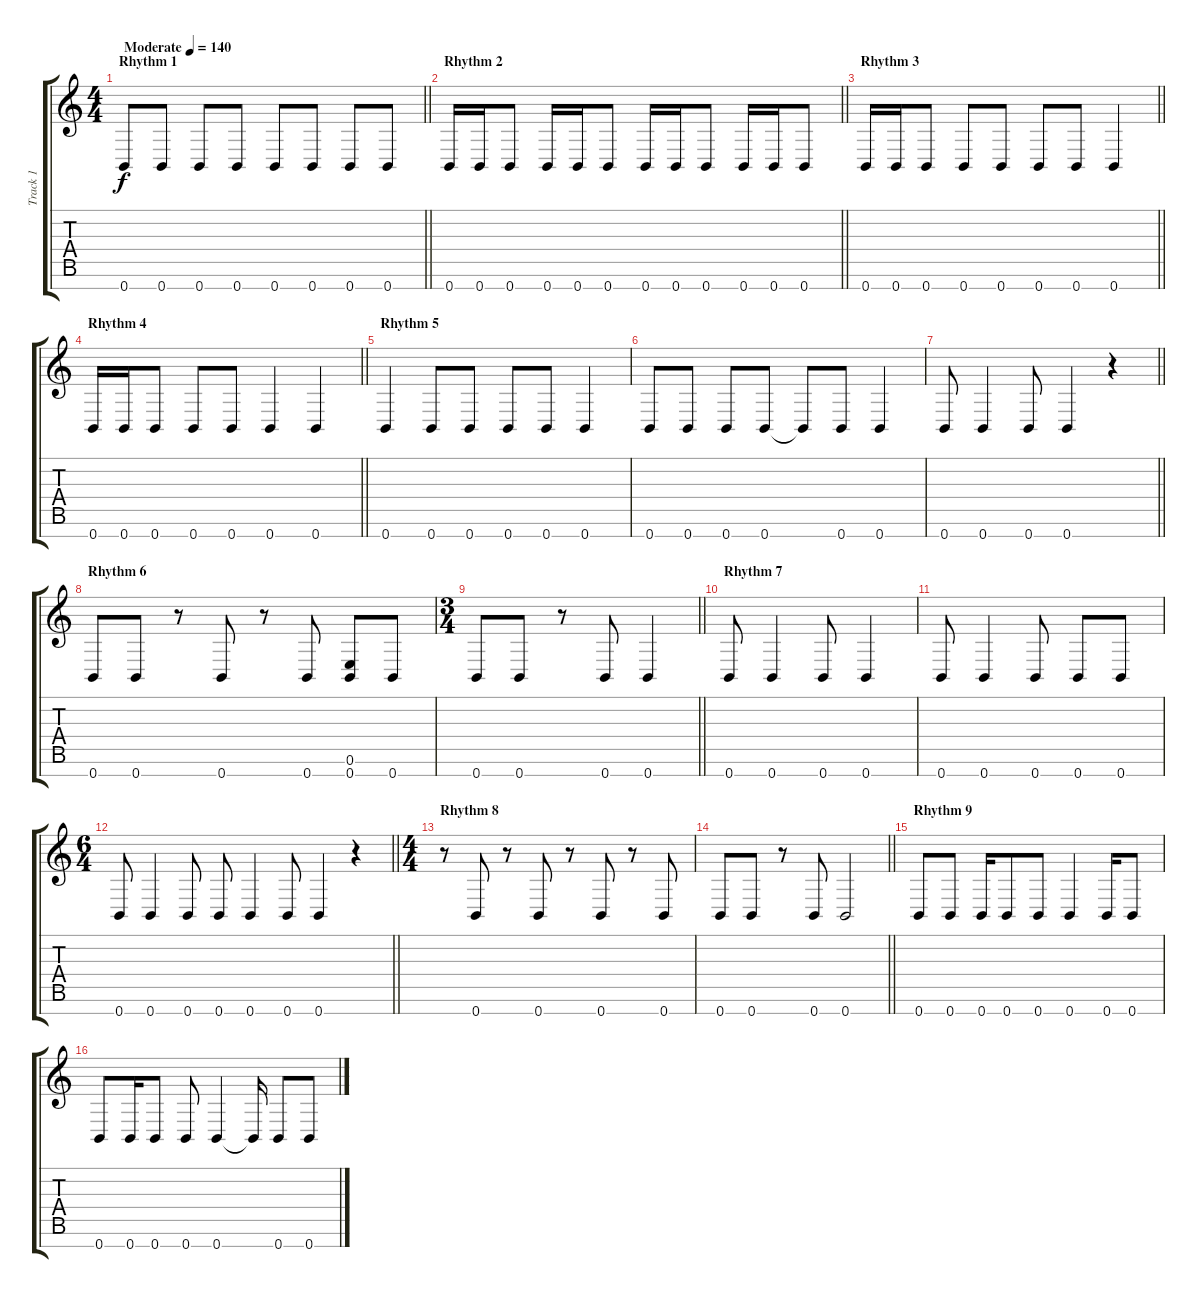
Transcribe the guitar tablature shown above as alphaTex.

\track ("Track 1" "Track 1") {instrument distortionguitar}
\staff {score tabs}
\tuning (E4 B3 G3 D3 A2 E2 B1) {hide}
\ts (4 4)
\section ("" "Rhythm 1 ")
\tempo (140 "Moderate")
\clef g2
\barLineRight lightlight
\ks c
0.7.8{dy f instrument distortionguitar} 0.7.8 0.7.8 0.7.8 0.7.8 0.7.8 0.7.8 0.7.8 |
\section ("" "Rhythm 2")
\barLineRight lightlight
0.7.16 0.7.16 0.7.8 0.7.16 0.7.16 0.7.8 0.7.16 0.7.16 0.7.8 0.7.16 0.7.16 0.7.8 |
\section ("" "Rhythm 3")
\barLineRight lightlight
0.7.16 0.7.16 0.7.8 0.7.8 0.7.8 0.7.8 0.7.8 0.7.4 |
\section ("" "Rhythm 4")
\barLineRight lightlight
0.7.16 0.7.16 0.7.8 0.7.8 0.7.8 0.7.4 0.7.4 |
\section ("" "Rhythm 5")
0.7.4 0.7.8 0.7.8 0.7.8 0.7.8 0.7.4 |
0.7.8 0.7.8 0.7.8 0.7.8 0.7{t}.8 0.7.8 0.7.4 |
\barLineRight lightlight
0.7.8 0.7.4 0.7.8 0.7.4 r.4 |
\section ("" "Rhythm 6")
0.7.8 0.7.8 r.8 0.7.8 r.8 0.7.8 (0.6 0.7).8 0.7.8 |
\ts (3 4)
\barLineRight lightlight
0.7.8 0.7.8 r.8 0.7.8 0.7.4 |
\section ("" "Rhythm 7")
0.7.8 0.7.4 0.7.8 0.7.4 |
0.7.8 0.7.4 0.7.8 0.7.8 0.7.8 |
\ts (6 4)
\barLineRight lightlight
0.7.8 0.7.4 0.7.8 0.7.8 0.7.4 0.7.8 0.7.4 r.4 |
\ts (4 4)
\section ("" "Rhythm 8")
r.8 0.7.8 r.8 0.7.8 r.8 0.7.8 r.8 0.7.8 |
\barLineRight lightlight
0.7.8 0.7.8 r.8 0.7.8 0.7.2 |
\section ("" "Rhythm 9")
0.7.8 0.7.8 0.7.16 0.7.8 0.7.8 0.7.4 0.7.16 0.7.8 |
0.7.8 0.7.16 0.7.8 0.7.8 0.7.4 0.7{t}.16 0.7.8 0.7.8
